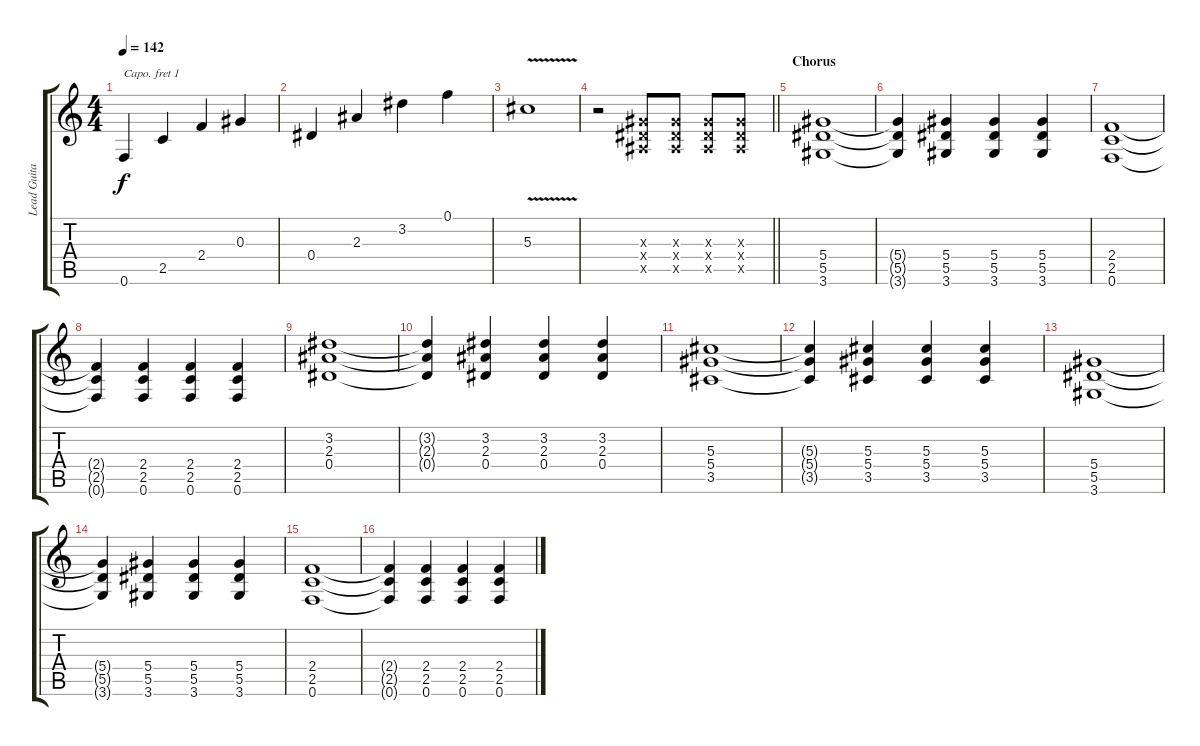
\track ("Lead Guitarist" "Lead Guita") {instrument overdrivenguitar}
\staff {score tabs}
\capo 1
\tuning (E4 B3 G3 D3 A2 E2) {hide}
\ts (4 4)
\tempo 142
\clef g2
\ks c
0.6.4{dy f} 2.5.4 2.4.4 0.3.4 |
0.4.4 2.3.4 3.2.4 0.1.4 |
5.3{v}.1 |
\barLineRight lightlight
r.2 (0.3{x} 0.4{x} 0.5{x}).8 (0.3{x} 0.4{x} 0.5{x}).8 (0.3{x} 0.4{x} 0.5{x}).8 (0.3{x} 0.4{x} 0.5{x}).8 |
\section ("" "Chorus")
(5.4 5.5 3.6).1 |
(5.4{t} 5.5{t} 3.6{t}).4 (5.4 5.5 3.6).4 (5.4 5.5 3.6).4 (5.4 5.5 3.6).4 |
(2.4 2.5 0.6).1 |
(2.4{t} 2.5{t} 0.6{t}).4 (2.4 2.5 0.6).4 (2.4 2.5 0.6).4 (2.4 2.5 0.6).4 |
(3.2 2.3 0.4).1 |
(3.2{t} 2.3{t} 0.4{t}).4 (3.2 2.3 0.4).4 (3.2 2.3 0.4).4 (3.2 2.3 0.4).4 |
(5.3 5.4 3.5).1 |
(5.3{t} 5.4{t} 3.5{t}).4 (5.3 5.4 3.5).4 (5.3 5.4 3.5).4 (5.3 5.4 3.5).4 |
(5.4 5.5 3.6).1 |
(5.4{t} 5.5{t} 3.6{t}).4 (5.4 5.5 3.6).4 (5.4 5.5 3.6).4 (5.4 5.5 3.6).4 |
(2.4 2.5 0.6).1 |
(2.4{t} 2.5{t} 0.6{t}).4 (2.4 2.5 0.6).4 (2.4 2.5 0.6).4 (2.4 2.5 0.6).4
